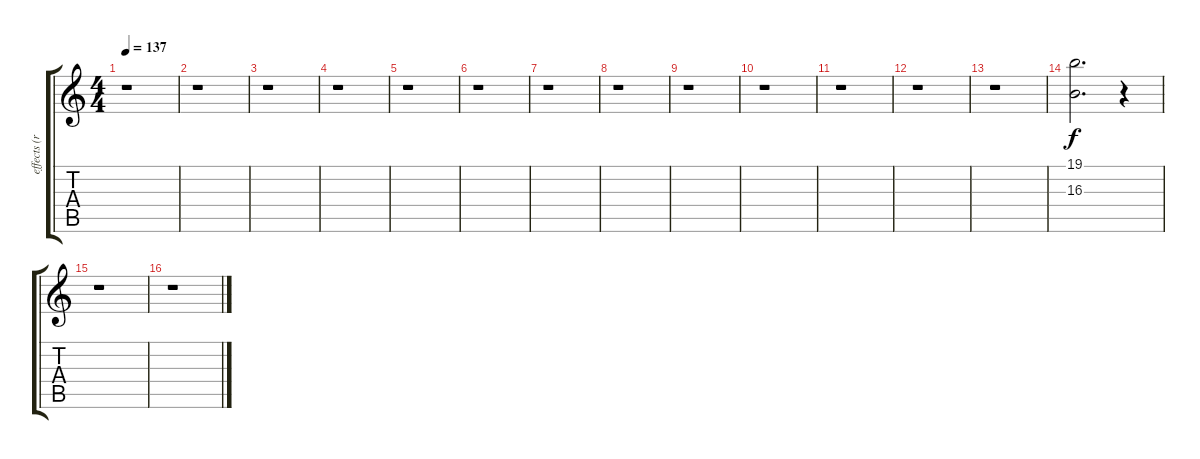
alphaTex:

\track ("effects (rc-wh-bs)" "effects (r") {instrument reversecymbal}
\staff {score tabs}
\tuning (E4 B3 G3 D3 A2 E2) {hide}
\ts (4 4)
\tempo 137
\clef g2
\ks c
r.1{dy f} |
r.1 |
r.1 |
r.1 |
r.1 |
r.1 |
r.1 |
r.1 |
r.1 |
r.1 |
r.1 |
r.1 |
r.1 |
(19.1 16.3).2{d} r.4 |
r.1 |
r.1
